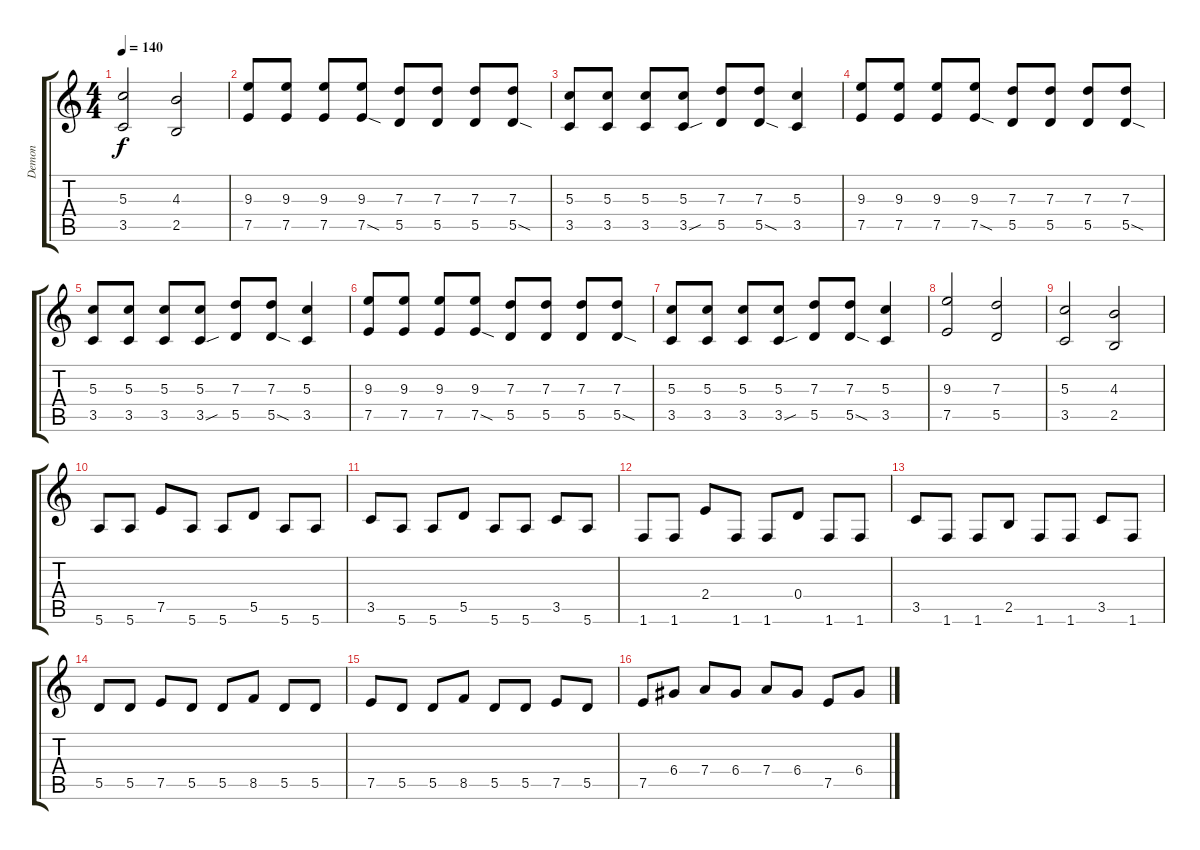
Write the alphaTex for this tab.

\track ("Demon" "Demon") {instrument distortionguitar}
\staff {score tabs}
\tuning (E4 B3 G3 D3 A2 E2) {hide}
\ts (4 4)
\tempo 140
\clef g2
\ks c
(5.3 3.5).2{dy f} (4.3 2.5).2 |
(9.3 7.5).8 (9.3 7.5).8 (9.3 7.5).8 (9.3 7.5{sod}).8 (7.3 5.5).8 (7.3 5.5).8 (7.3 5.5).8 (7.3 5.5{sod}).8 |
(5.3 3.5).8 (5.3 3.5).8 (5.3 3.5).8 (5.3 3.5{sou}).8 (7.3 5.5).8 (7.3 5.5{sod}).8 (5.3 3.5).4 |
(9.3 7.5).8 (9.3 7.5).8 (9.3 7.5).8 (9.3 7.5{sod}).8 (7.3 5.5).8 (7.3 5.5).8 (7.3 5.5).8 (7.3 5.5{sod}).8 |
(5.3 3.5).8 (5.3 3.5).8 (5.3 3.5).8 (5.3 3.5{sou}).8 (7.3 5.5).8 (7.3 5.5{sod}).8 (5.3 3.5).4 |
(9.3 7.5).8 (9.3 7.5).8 (9.3 7.5).8 (9.3 7.5{sod}).8 (7.3 5.5).8 (7.3 5.5).8 (7.3 5.5).8 (7.3 5.5{sod}).8 |
(5.3 3.5).8 (5.3 3.5).8 (5.3 3.5).8 (5.3 3.5{sou}).8 (7.3 5.5).8 (7.3 5.5{sod}).8 (5.3 3.5).4 |
(9.3 7.5).2 (7.3 5.5).2 |
(5.3 3.5).2 (4.3 2.5).2 |
5.6.8 5.6.8 7.5.8 5.6.8 5.6.8 5.5.8 5.6.8 5.6.8 |
3.5.8 5.6.8 5.6.8 5.5.8 5.6.8 5.6.8 3.5.8 5.6.8 |
1.6.8 1.6.8 2.4.8 1.6.8 1.6.8 0.4.8 1.6.8 1.6.8 |
3.5.8 1.6.8 1.6.8 2.5.8 1.6.8 1.6.8 3.5.8 1.6.8 |
5.5.8 5.5.8 7.5.8 5.5.8 5.5.8 8.5.8 5.5.8 5.5.8 |
7.5.8 5.5.8 5.5.8 8.5.8 5.5.8 5.5.8 7.5.8 5.5.8 |
7.5.8 6.4.8 7.4.8 6.4.8 7.4.8 6.4.8 7.5.8 6.4.8
